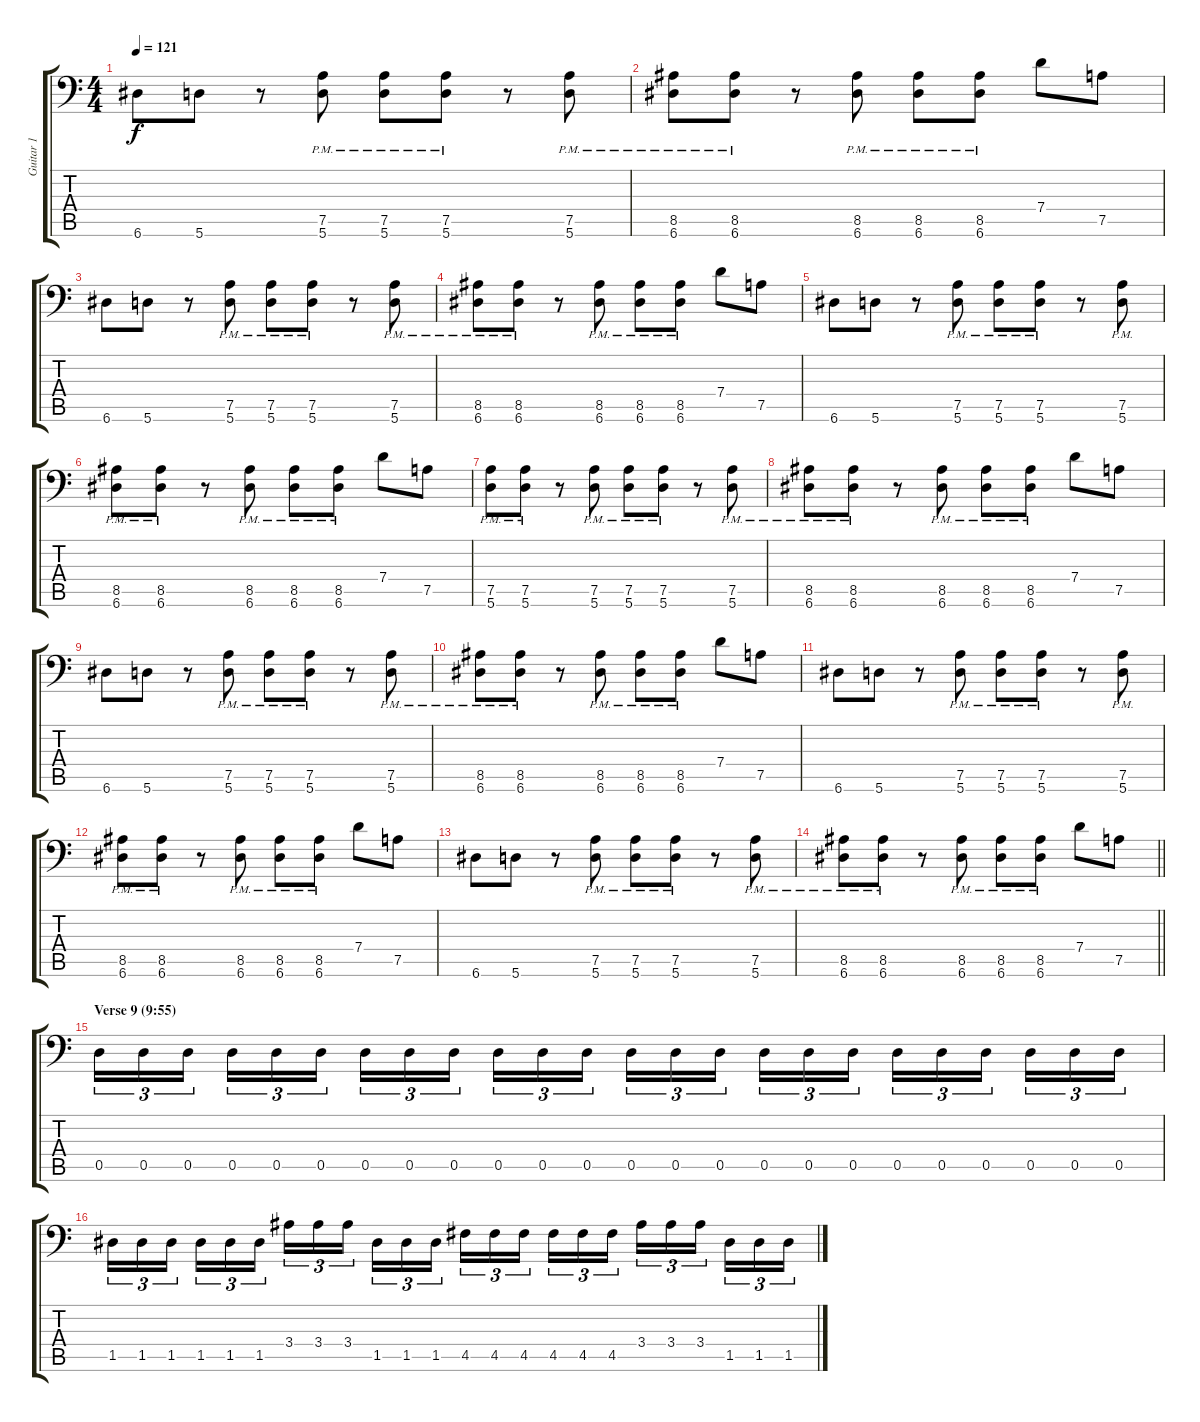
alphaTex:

\track ("Guitar 1" "Guitar 1") {instrument distortionguitar}
\staff {score tabs}
\tuning (A3 E3 C3 G2 D2 A1) {hide}
\ts (4 4)
\tempo 121
\clef f4
\ks c
6.6.8{dy f} 5.6.8 r.8 (7.5{pm} 5.6{pm}).8 (7.5{pm} 5.6{pm}).8 (7.5{pm} 5.6{pm}).8 r.8 (7.5{pm} 5.6{pm}).8 |
(8.5{pm} 6.6{pm}).8 (8.5{pm} 6.6{pm}).8 r.8 (8.5{pm} 6.6{pm}).8 (8.5{pm} 6.6{pm}).8 (8.5{pm} 6.6{pm}).8 7.4.8 7.5.8 |
6.6.8 5.6.8 r.8 (7.5{pm} 5.6{pm}).8 (7.5{pm} 5.6{pm}).8 (7.5{pm} 5.6{pm}).8 r.8 (7.5{pm} 5.6{pm}).8 |
(8.5{pm} 6.6{pm}).8 (8.5{pm} 6.6{pm}).8 r.8 (8.5{pm} 6.6{pm}).8 (8.5{pm} 6.6{pm}).8 (8.5{pm} 6.6{pm}).8 7.4.8 7.5.8 |
6.6.8 5.6.8 r.8 (7.5{pm} 5.6{pm}).8 (7.5{pm} 5.6{pm}).8 (7.5{pm} 5.6{pm}).8 r.8 (7.5{pm} 5.6{pm}).8 |
(8.5{pm} 6.6{pm}).8 (8.5{pm} 6.6{pm}).8 r.8 (8.5{pm} 6.6{pm}).8 (8.5{pm} 6.6{pm}).8 (8.5{pm} 6.6{pm}).8 7.4.8 7.5.8 |
(7.5{pm} 5.6{pm}).8 (7.5{pm} 5.6{pm}).8 r.8 (7.5{pm} 5.6{pm}).8 (7.5{pm} 5.6{pm}).8 (7.5{pm} 5.6{pm}).8 r.8 (7.5{pm} 5.6{pm}).8 |
(8.5{pm} 6.6{pm}).8 (8.5{pm} 6.6{pm}).8 r.8 (8.5{pm} 6.6{pm}).8 (8.5{pm} 6.6{pm}).8 (8.5{pm} 6.6{pm}).8 7.4.8 7.5.8 |
6.6.8 5.6.8 r.8 (7.5{pm} 5.6{pm}).8 (7.5{pm} 5.6{pm}).8 (7.5{pm} 5.6{pm}).8 r.8 (7.5{pm} 5.6{pm}).8 |
(8.5{pm} 6.6{pm}).8 (8.5{pm} 6.6{pm}).8 r.8 (8.5{pm} 6.6{pm}).8 (8.5{pm} 6.6{pm}).8 (8.5{pm} 6.6{pm}).8 7.4.8 7.5.8 |
6.6.8 5.6.8 r.8 (7.5{pm} 5.6{pm}).8 (7.5{pm} 5.6{pm}).8 (7.5{pm} 5.6{pm}).8 r.8 (7.5{pm} 5.6{pm}).8 |
(8.5{pm} 6.6{pm}).8 (8.5{pm} 6.6{pm}).8 r.8 (8.5{pm} 6.6{pm}).8 (8.5{pm} 6.6{pm}).8 (8.5{pm} 6.6{pm}).8 7.4.8 7.5.8 |
6.6.8 5.6.8 r.8 (7.5{pm} 5.6{pm}).8 (7.5{pm} 5.6{pm}).8 (7.5{pm} 5.6{pm}).8 r.8 (7.5{pm} 5.6{pm}).8 |
\barLineRight lightlight
(8.5{pm} 6.6{pm}).8 (8.5{pm} 6.6{pm}).8 r.8 (8.5{pm} 6.6{pm}).8 (8.5{pm} 6.6{pm}).8 (8.5{pm} 6.6{pm}).8 7.4.8 7.5.8 |
\section ("" "Verse 9 (9:55)")
0.5.16{tu (3 2)} 0.5.16{tu (3 2)} 0.5.16{tu (3 2) beam splitsecondary} 0.5.16{tu (3 2)} 0.5.16{tu (3 2)} 0.5.16{tu (3 2)} 0.5.16{tu (3 2)} 0.5.16{tu (3 2)} 0.5.16{tu (3 2) beam splitsecondary} 0.5.16{tu (3 2)} 0.5.16{tu (3 2)} 0.5.16{tu (3 2)} 0.5.16{tu (3 2)} 0.5.16{tu (3 2)} 0.5.16{tu (3 2) beam splitsecondary} 0.5.16{tu (3 2)} 0.5.16{tu (3 2)} 0.5.16{tu (3 2)} 0.5.16{tu (3 2)} 0.5.16{tu (3 2)} 0.5.16{tu (3 2) beam splitsecondary} 0.5.16{tu (3 2)} 0.5.16{tu (3 2)} 0.5.16{tu (3 2)} |
1.5.16{tu (3 2)} 1.5.16{tu (3 2)} 1.5.16{tu (3 2) beam splitsecondary} 1.5.16{tu (3 2)} 1.5.16{tu (3 2)} 1.5.16{tu (3 2)} 3.4.16{tu (3 2)} 3.4.16{tu (3 2)} 3.4.16{tu (3 2) beam splitsecondary} 1.5.16{tu (3 2)} 1.5.16{tu (3 2)} 1.5.16{tu (3 2)} 4.5.16{tu (3 2)} 4.5.16{tu (3 2)} 4.5.16{tu (3 2) beam splitsecondary} 4.5.16{tu (3 2)} 4.5.16{tu (3 2)} 4.5.16{tu (3 2)} 3.4.16{tu (3 2)} 3.4.16{tu (3 2)} 3.4.16{tu (3 2) beam splitsecondary} 1.5.16{tu (3 2)} 1.5.16{tu (3 2)} 1.5.16{tu (3 2)}
